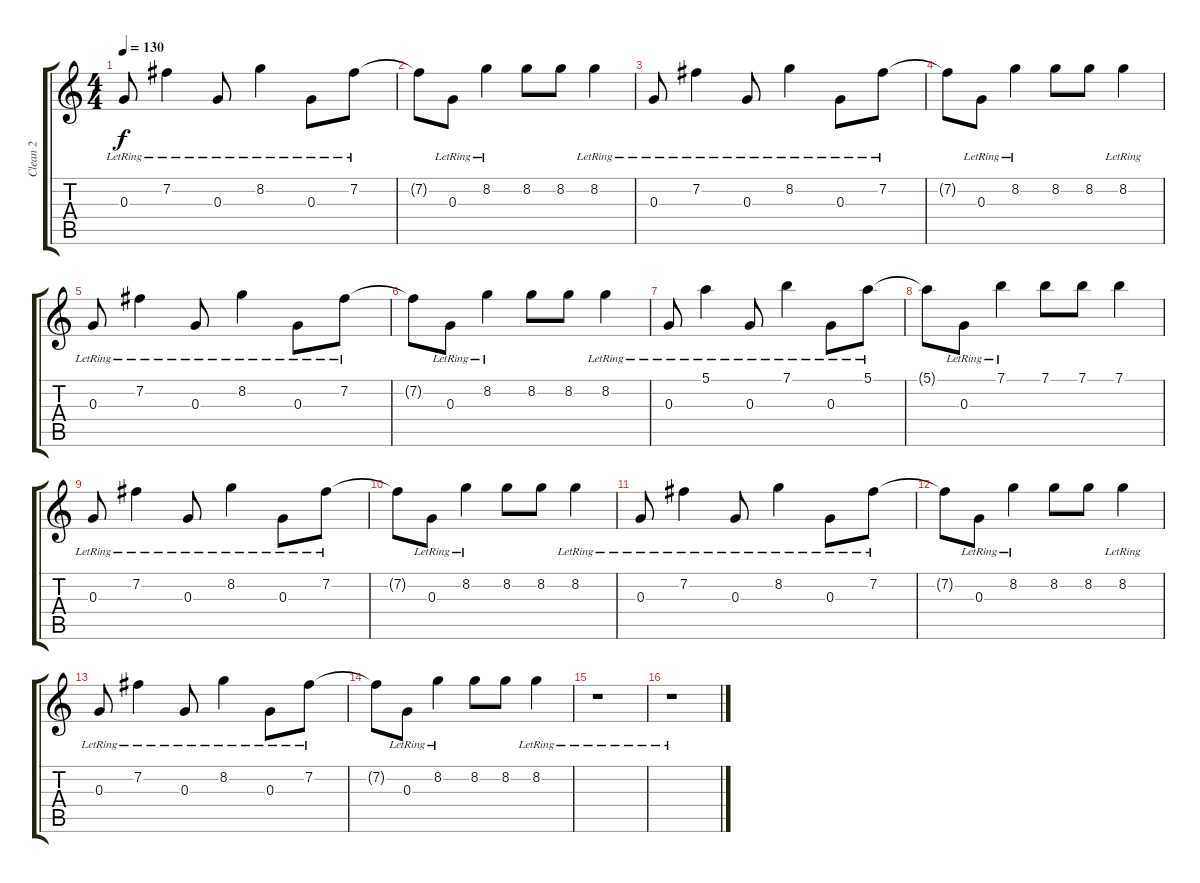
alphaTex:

\track ("Clean 2" "Clean 2") {instrument electricguitarclean}
\staff {score tabs}
\tuning (E4 B3 G3 D3 A2 E2) {hide}
\ts (4 4)
\tempo 130
\clef g2
\ks c
0.3{lr}.8{dy f} 7.2{lr}.4 0.3{lr}.8 8.2{lr}.4 0.3{lr}.8 7.2{lr}.8 |
7.2{t}.8 0.3{lr}.8 8.2{lr}.4 8.2.8 8.2.8 8.2{lr}.4 |
0.3{lr}.8 7.2{lr}.4 0.3{lr}.8 8.2{lr}.4 0.3{lr}.8 7.2{lr}.8 |
7.2{t}.8 0.3{lr}.8 8.2{lr}.4 8.2.8 8.2.8 8.2{lr}.4 |
0.3{lr}.8 7.2{lr}.4 0.3{lr}.8 8.2{lr}.4 0.3{lr}.8 7.2{lr}.8 |
7.2{t}.8 0.3{lr}.8 8.2{lr}.4 8.2.8 8.2.8 8.2{lr}.4 |
0.3{lr}.8 5.1{lr}.4 0.3{lr}.8 7.1{lr}.4 0.3{lr}.8 5.1{lr}.8 |
5.1{t}.8 0.3{lr}.8 7.1{lr}.4 7.1.8 7.1.8 7.1.4 |
0.3{lr}.8 7.2{lr}.4 0.3{lr}.8 8.2{lr}.4 0.3{lr}.8 7.2{lr}.8 |
7.2{t}.8 0.3{lr}.8 8.2{lr}.4 8.2.8 8.2.8 8.2{lr}.4 |
0.3{lr}.8 7.2{lr}.4 0.3{lr}.8 8.2{lr}.4 0.3{lr}.8 7.2{lr}.8 |
7.2{t}.8 0.3{lr}.8 8.2{lr}.4 8.2.8 8.2.8 8.2{lr}.4 |
0.3{lr}.8 7.2{lr}.4 0.3{lr}.8 8.2{lr}.4 0.3{lr}.8 7.2{lr}.8 |
7.2{t}.8 0.3{lr}.8 8.2{lr}.4 8.2.8 8.2.8 8.2{lr}.4 |
r.1 |
r.1
